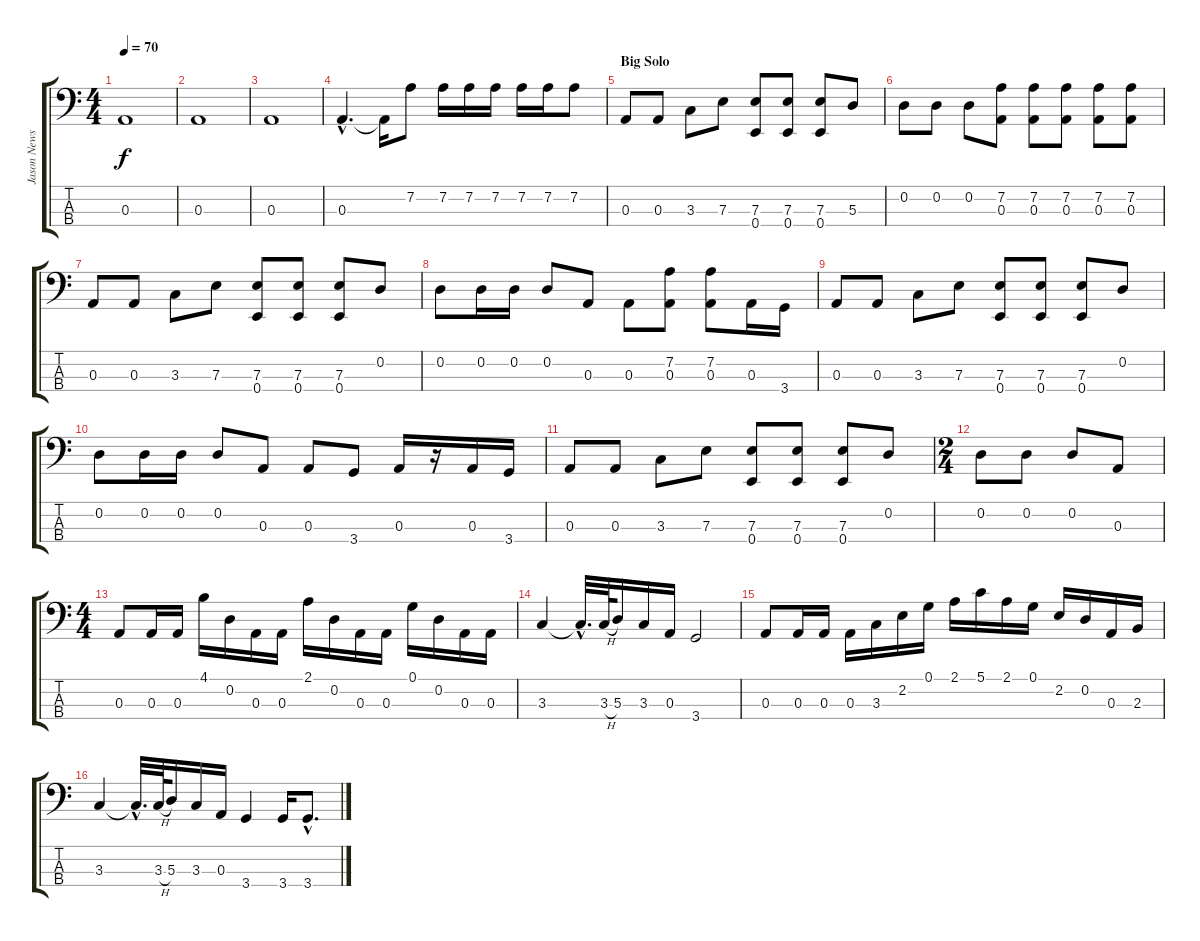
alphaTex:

\track ("Jason Newsted (Bass)" "Jason News") {instrument electricbasspick}
\staff {score tabs}
\tuning (G2 D2 A1 E1) {hide}
\ts (4 4)
\tempo 70
\clef f4
\ks c
0.3.1{dy f} |
0.3.1 |
0.3.1 |
0.3{hac}.4{d} 0.3{t}.16 7.2.8 7.2.16 7.2.16 7.2.16 7.2.16 7.2.16 7.2.8 |
\section ("" "Big Solo")
0.3.8 0.3.8 3.3.8 7.3.8 (7.3 0.4).8 (7.3 0.4).8 (7.3 0.4).8 5.3.8 |
0.2.8 0.2.8 0.2.8 (7.2 0.3).8 (7.2 0.3).8 (7.2 0.3).8 (7.2 0.3).8 (7.2 0.3).8 |
0.3.8 0.3.8 3.3.8 7.3.8 (7.3 0.4).8 (7.3 0.4).8 (7.3 0.4).8 0.2.8 |
0.2.8 0.2.16 0.2.16 0.2.8 0.3.8 0.3.8 (7.2 0.3).8 (7.2 0.3).8 0.3.16 3.4.16 |
0.3.8 0.3.8 3.3.8 7.3.8 (7.3 0.4).8 (7.3 0.4).8 (7.3 0.4).8 0.2.8 |
0.2.8 0.2.16 0.2.16 0.2.8 0.3.8 0.3.8 3.4.8 0.3.16 r.16 0.3.16 3.4.16 |
0.3.8 0.3.8 3.3.8 7.3.8 (7.3 0.4).8 (7.3 0.4).8 (7.3 0.4).8 0.2.8 |
\ts (2 4)
0.2.8 0.2.8 0.2.8 0.3.8 |
\ts (4 4)
0.3.8 0.3.16 0.3.16 4.1.16 0.2.16 0.3.16 0.3.16 2.1.16 0.2.16 0.3.16 0.3.16 0.1.16 0.2.16 0.3.16 0.3.16 |
3.3.4 3.3{hac t}.32{d} 3.3{h}.64 5.3.16 3.3.16 0.3.16 3.4.2 |
0.3.8 0.3.16 0.3.16 0.3.16 3.3.16 2.2.16 0.1.16 2.1.16 5.1.16 2.1.16 0.1.16 2.2.16 0.2.16 0.3.16 2.3.16 |
3.3.4 3.3{hac t}.32{d} 3.3{h}.64 5.3.16 3.3.16 0.3.16 3.4.4 3.4.16 3.4{hac}.8{d}
